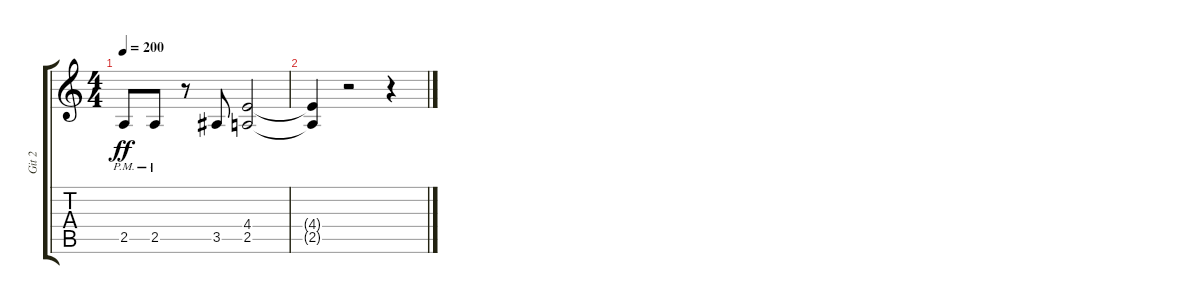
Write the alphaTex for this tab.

\track ("Git 2" "Git 2") {instrument distortionguitar}
\staff {score tabs}
\tuning (D4 A3 F3 C3 G2 D2) {hide}
\ts (4 4)
\tempo 200
\clef g2
\ks c
2.5{pm}.8{dy ff} 2.5{pm}.8 r.8 3.5.8 (4.4 2.5).2 |
(4.4{t} 2.5{t}).4 r.2 r.4
